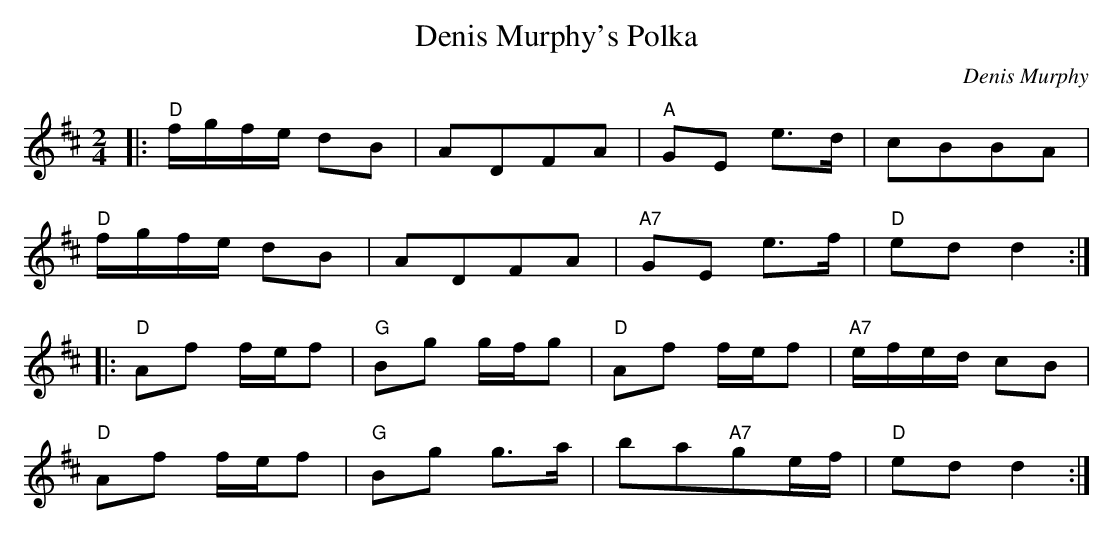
X:1
T: Denis Murphy's Polka
C: Denis Murphy
M: 2/4
K: D
|: "D"fgfe d2B2 | A2D2F2A2 | "A"G2E2 e2>d2 | c2B2B2A2 |
  "D"fgfe d2B2 | A2D2F2A2 | "A7"G2E2 e2>f2 |"D"e2d2 d4 :|
|: "D"A2f2 fef2 | "G"B2g2 gfg2 |"D" A2f2 fef2 | "A7"efed c2B2 |
"D"A2f2 fef2 | "G"B2g2 g2>a2 | b2a2"A7"g2ef | "D"e2d2d4:|
